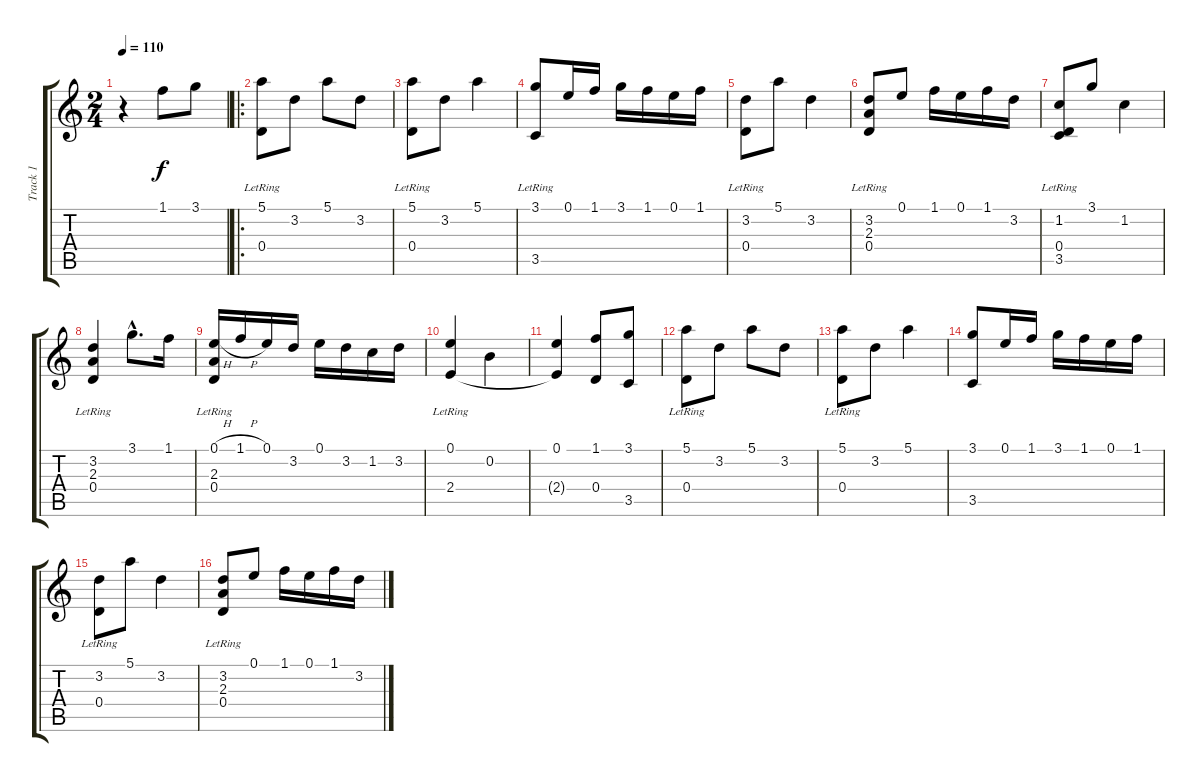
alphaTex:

\track ("Track 1" "Track 1") {instrument acousticguitarnylon}
\staff {score tabs}
\tuning (E4 B3 G3 D3 A2 E2) {hide}
\ts (2 4)
\tempo 110
\clef g2
\ks c
r.4{dy f instrument acousticguitarnylon} 1.1.8 3.1.8 |
\ro
(5.1 0.4{lr}).8 3.2.8 5.1.8 3.2.8 |
(5.1 0.4{lr}).8 3.2.8 5.1.4 |
(3.1 3.5{lr}).8 0.1.16 1.1.16 3.1.16 1.1.16 0.1.16 1.1.16 |
(3.2 0.4{lr}).8 5.1.8 3.2.4 |
(3.2 2.3{lr} 0.4{lr}).8 0.1.8 1.1.16 0.1.16 1.1.16 3.2.16 |
(1.2 0.4{lr} 3.5{lr}).8 3.1.8 1.2.4 |
(3.2 2.3{lr} 0.4{lr}).4 3.1{hac}.8{d} 1.1.16 |
(0.1{h} 2.3{lr} 0.4{lr}).16 1.1{h}.16 0.1.16 3.2.16 0.1.16 3.2.16 1.2.16 3.2.16 |
(0.1 2.4{lr}).4 0.2.4 |
(0.1 2.4{t}).4 (1.1 0.4).8 (3.1 3.5).8 |
(5.1 0.4{lr}).8 3.2.8 5.1.8 3.2.8 |
(5.1 0.4{lr}).8 3.2.8 5.1.4 |
(3.1 3.5).8 0.1.16 1.1.16 3.1.16 1.1.16 0.1.16 1.1.16 |
(3.2 0.4{lr}).8 5.1.8 3.2.4 |
(3.2 2.3{lr} 0.4{lr}).8 0.1.8 1.1.16 0.1.16 1.1.16 3.2.16
